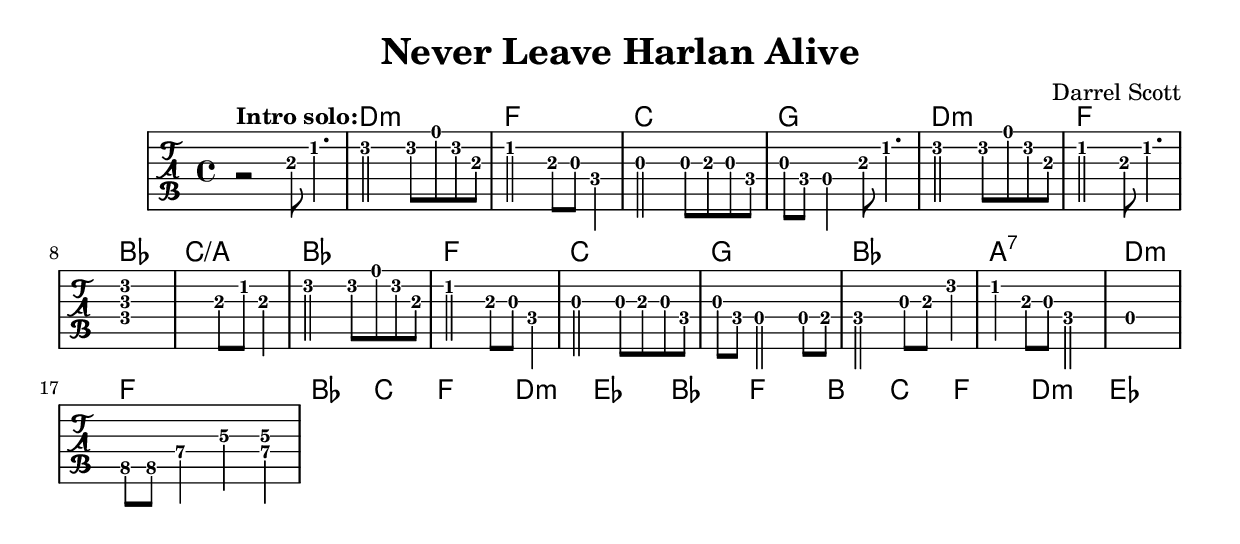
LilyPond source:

% 
% 
%
\version "2.19.15"
\include "english.ly"
\include "articulate.ly"
\header {
  title = "Never Leave Harlan Alive"
  subtitle = ""
  composer = "Darrel Scott"
}

\layout { \override Voice.StringNumber #'stencil = ##f }

\include "predefined-guitar-fretboards.ly"

chord_music = {
  \time 4/4
   \chordmode  {
    s1 d1:m f c g
    d:m f bf c/a bf f c g bf a:7 d:m 
    \break
    f1 bf2 c2 f1 d:m ef bf f b2 c2 f1 d:m ef 
   } 
}

music = {
  \time 4/4
  \stemDown
   \relative c {
  \override Beam.concaveness = #10000
  \set TabStaff.minimumFret = #0
   r2^\markup { \bold "Intro solo:" }  a'8 c4. | d2 d8 e8 d8 a8 | c2 a8 g8 f4 | g2 g8 a8 g8 f8 |
   g8 f8 d4 a'8 c4. | d2 d8 e8 d8 a8 | c2 a8 c4. | <f, bf d>1 | s2 a8 c8 a4 | d2 d8 e8 d8 a8 
   | c2 a8 g8 f4 | g2 g8 a8 g8 f8 |g8 f8 d2 d8 e8 | f2 g8 a8 d4 | c4 a8 g8 f2 | d1 |
   \set TabStaff.minimumFret = #5
   \break
   f8 f8 a4 c4 
   <a c> 

   }
}


<<
\new ChordNames {
  \chord_music 
}

\new TabStaff {
    \tabFullNotation
    \music
}
>>

\score {
  \unfoldRepeats \articulate
    \music
    \midi {
       \tempo 4 = 130
    }
} 


